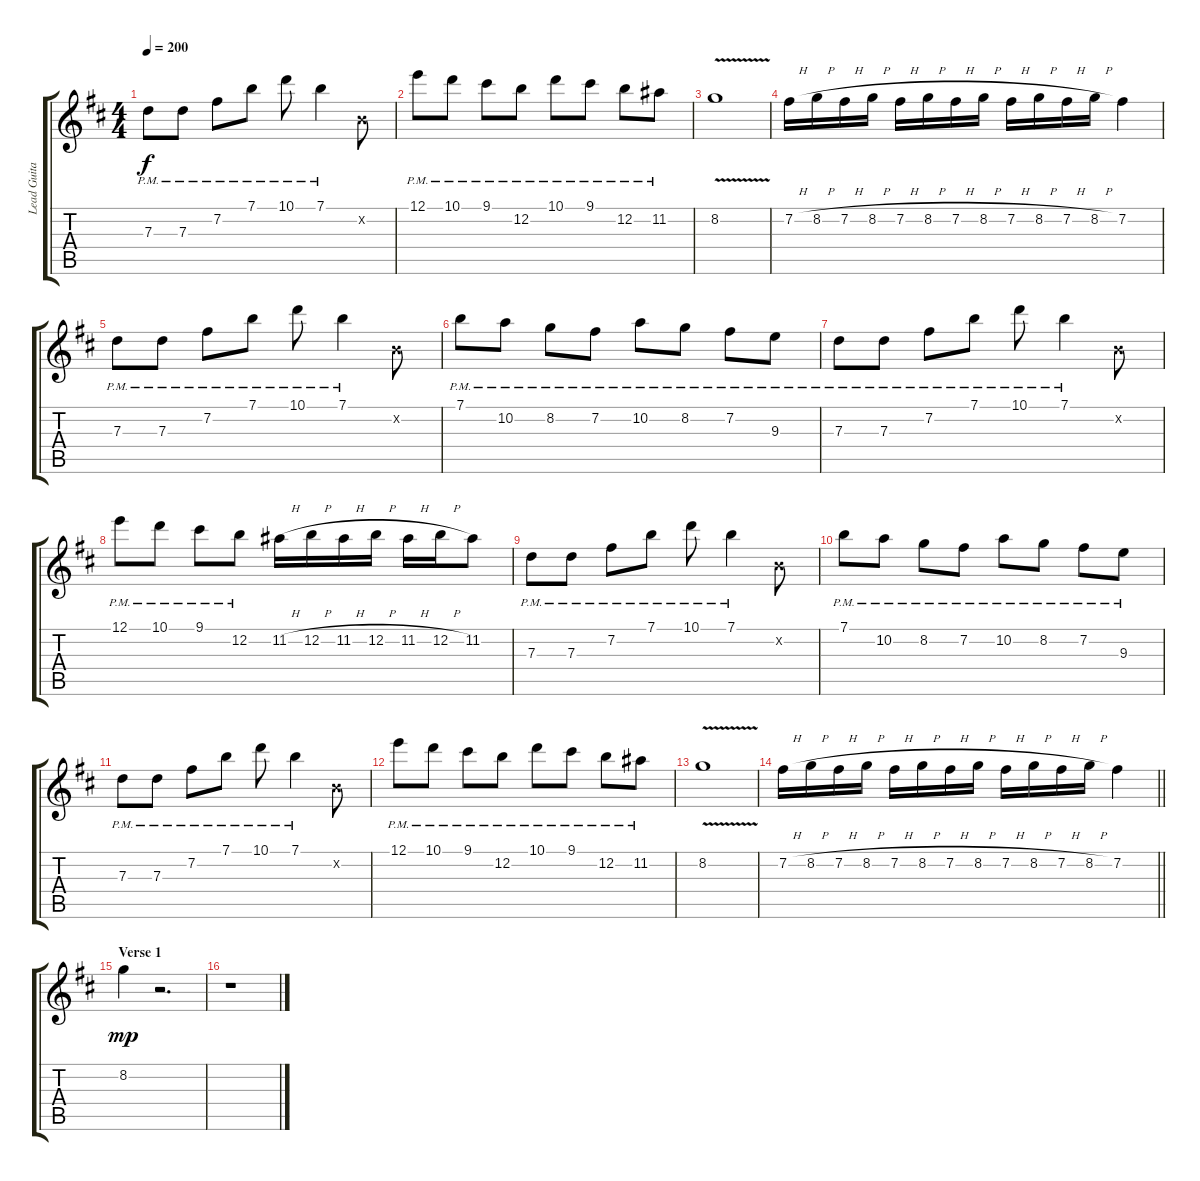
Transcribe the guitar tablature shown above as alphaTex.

\track ("Lead Guitar 1" "Lead Guita") {instrument distortionguitar}
\staff {score tabs}
\tuning (E4 B3 G3 D3 A2 E2) {hide}
\ts (4 4)
\tempo 200
\clef g2
\ks bminor
7.3{pm}.8{dy f} 7.3{pm}.8 7.2{pm}.8 7.1{pm}.8 10.1{pm}.8 7.1{pm}.4 0.2{x}.8 |
12.1{pm}.8 10.1{pm}.8 9.1{pm}.8 12.2{pm}.8 10.1{pm}.8 9.1{pm}.8 12.2{pm}.8 11.2{pm}.8 |
8.2{v}.1 |
7.2{h}.16 8.2{h}.16 7.2{h}.16 8.2{h}.16 7.2{h}.16 8.2{h}.16 7.2{h}.16 8.2{h}.16 7.2{h}.16 8.2{h}.16 7.2{h}.16 8.2{h}.16 7.2.4 |
7.3{pm}.8 7.3{pm}.8 7.2{pm}.8 7.1{pm}.8 10.1{pm}.8 7.1{pm}.4 0.2{x}.8 |
7.1{pm}.8 10.2{pm}.8 8.2{pm}.8 7.2{pm}.8 10.2{pm}.8 8.2{pm}.8 7.2{pm}.8 9.3{pm}.8 |
7.3{pm}.8 7.3{pm}.8 7.2{pm}.8 7.1{pm}.8 10.1{pm}.8 7.1{pm}.4 0.2{x}.8 |
12.1{pm}.8 10.1{pm}.8 9.1{pm}.8 12.2{pm}.8 11.2{h}.16 12.2{h}.16 11.2{h}.16 12.2{h}.16 11.2{h}.16 12.2{h}.16 11.2.8 |
7.3{pm}.8 7.3{pm}.8 7.2{pm}.8 7.1{pm}.8 10.1{pm}.8 7.1{pm}.4 0.2{x}.8 |
7.1{pm}.8 10.2{pm}.8 8.2{pm}.8 7.2{pm}.8 10.2{pm}.8 8.2{pm}.8 7.2{pm}.8 9.3{pm}.8 |
7.3{pm}.8 7.3{pm}.8 7.2{pm}.8 7.1{pm}.8 10.1{pm}.8 7.1{pm}.4 0.2{x}.8 |
12.1{pm}.8 10.1{pm}.8 9.1{pm}.8 12.2{pm}.8 10.1{pm}.8 9.1{pm}.8 12.2{pm}.8 11.2{pm}.8 |
8.2{v}.1 |
\barLineRight lightlight
7.2{h}.16 8.2{h}.16 7.2{h}.16 8.2{h}.16 7.2{h}.16 8.2{h}.16 7.2{h}.16 8.2{h}.16 7.2{h}.16 8.2{h}.16 7.2{h}.16 8.2{h}.16 7.2.4 |
\section ("" "Verse 1")
8.2.4{dy mp} r.2{d} |
r.1
